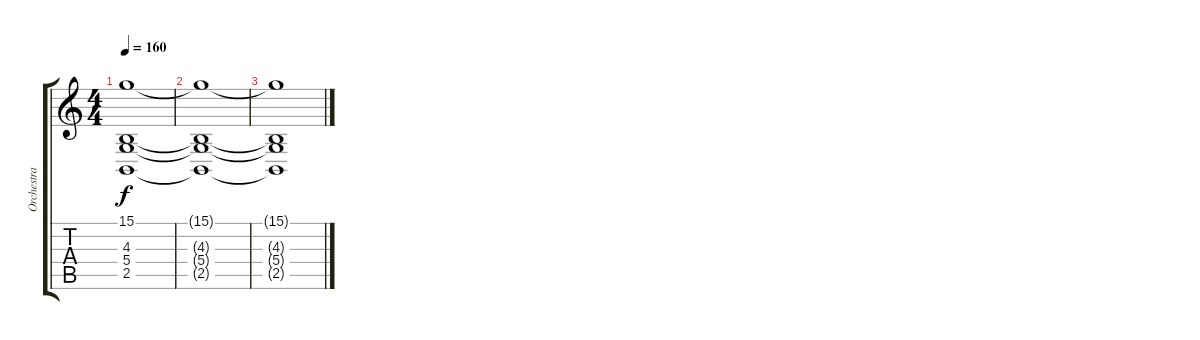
\track ("Orchestra" "Orchestra") {instrument stringensemble1}
\staff {score tabs}
\tuning (E4 B3 G3 D3 A2 D2) {hide}
\ts (4 4)
\tempo 160
\clef g2
\ks c
(15.1{t} 4.3{t} 5.4{t} 2.5{t}).1{dy f} |
(15.1{t} 4.3{t} 5.4{t} 2.5{t}).1 |
(15.1{t} 4.3{t} 5.4{t} 2.5{t}).1
